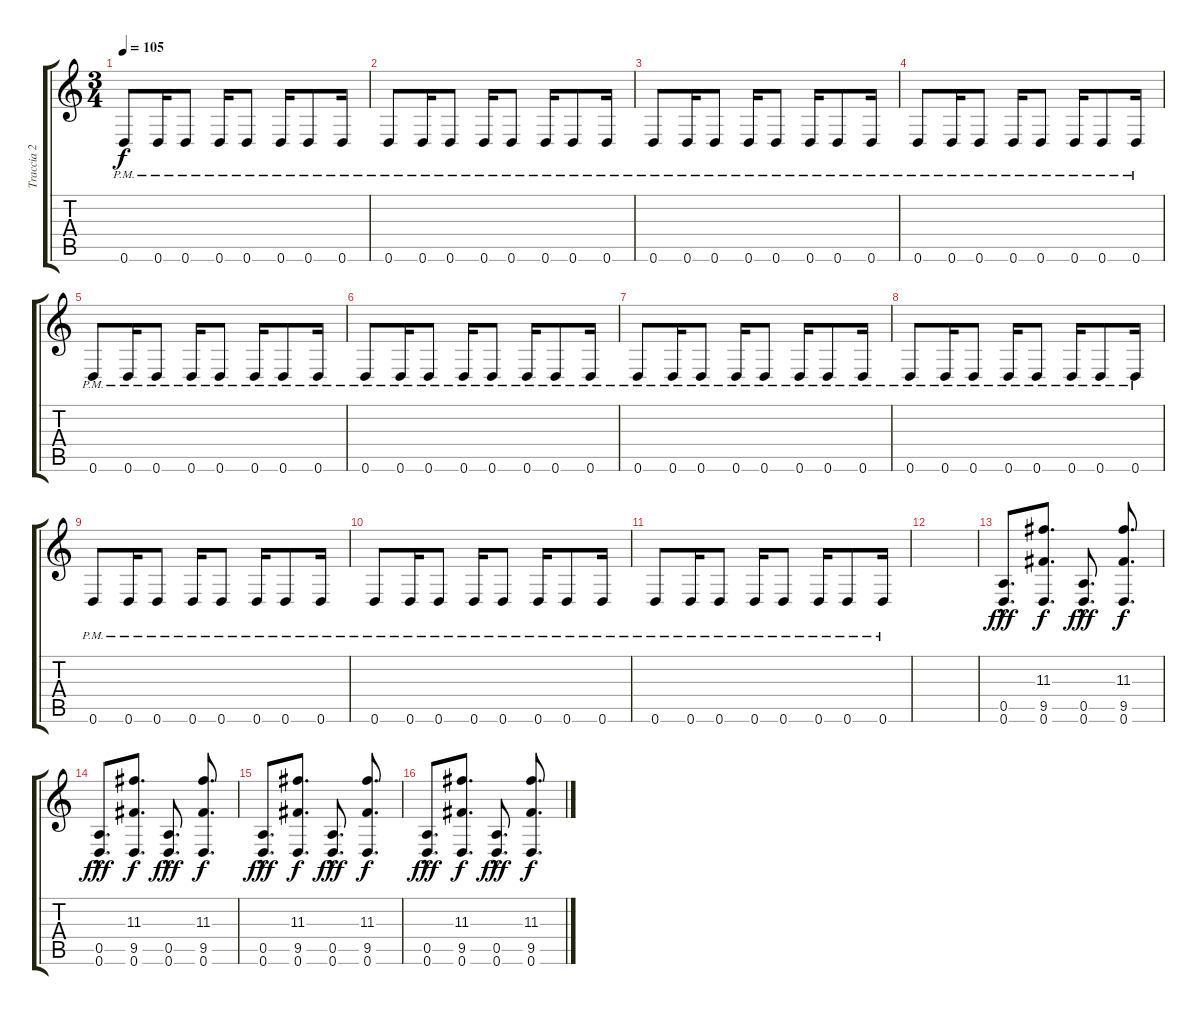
\track ("Traccia 2" "Traccia 2") {instrument overdrivenguitar}
\staff {score tabs}
\tuning (E4 B3 G3 D3 A2 D2) {hide}
\ts (3 4)
\tempo 105
\clef g2
\ks c
0.6{pm}.8{dy f} 0.6{pm}.16 0.6{pm}.8 0.6{pm}.16 0.6{pm}.8 0.6{pm}.16 0.6{pm}.8 0.6{pm}.16 |
0.6{pm}.8 0.6{pm}.16 0.6{pm}.8 0.6{pm}.16 0.6{pm}.8 0.6{pm}.16 0.6{pm}.8 0.6{pm}.16 |
0.6{pm}.8 0.6{pm}.16 0.6{pm}.8 0.6{pm}.16 0.6{pm}.8 0.6{pm}.16 0.6{pm}.8 0.6{pm}.16 |
0.6{pm}.8 0.6{pm}.16 0.6{pm}.8 0.6{pm}.16 0.6{pm}.8 0.6{pm}.16 0.6{pm}.8 0.6{pm}.16 |
0.6{pm}.8 0.6{pm}.16 0.6{pm}.8 0.6{pm}.16 0.6{pm}.8 0.6{pm}.16 0.6{pm}.8 0.6{pm}.16 |
0.6{pm}.8 0.6{pm}.16 0.6{pm}.8 0.6{pm}.16 0.6{pm}.8 0.6{pm}.16 0.6{pm}.8 0.6{pm}.16 |
0.6{pm}.8 0.6{pm}.16 0.6{pm}.8 0.6{pm}.16 0.6{pm}.8 0.6{pm}.16 0.6{pm}.8 0.6{pm}.16 |
0.6{pm}.8 0.6{pm}.16 0.6{pm}.8 0.6{pm}.16 0.6{pm}.8 0.6{pm}.16 0.6{pm}.8 0.6{pm}.16 |
0.6{pm}.8 0.6{pm}.16 0.6{pm}.8 0.6{pm}.16 0.6{pm}.8 0.6{pm}.16 0.6{pm}.8 0.6{pm}.16 |
0.6{pm}.8 0.6{pm}.16 0.6{pm}.8 0.6{pm}.16 0.6{pm}.8 0.6{pm}.16 0.6{pm}.8 0.6{pm}.16 |
0.6{pm}.8 0.6{pm}.16 0.6{pm}.8 0.6{pm}.16 0.6{pm}.8 0.6{pm}.16 0.6{pm}.8 0.6{pm}.16 |
|
(0.5{hac} 0.6{hac}).8{d dy fff} (11.3 9.5 0.6).8{d dy f} (0.5{hac} 0.6{hac}).8{d dy fff} (11.3 9.5 0.6).8{d dy f} |
(0.5{hac} 0.6{hac}).8{d dy fff} (11.3 9.5 0.6).8{d dy f} (0.5{hac} 0.6{hac}).8{d dy fff} (11.3 9.5 0.6).8{d dy f} |
(0.5{hac} 0.6{hac}).8{d dy fff} (11.3 9.5 0.6).8{d dy f} (0.5{hac} 0.6{hac}).8{d dy fff} (11.3 9.5 0.6).8{d dy f} |
(0.5{hac} 0.6{hac}).8{d dy fff} (11.3 9.5 0.6).8{d dy f} (0.5{hac} 0.6{hac}).8{d dy fff} (11.3 9.5 0.6).8{d dy f}
